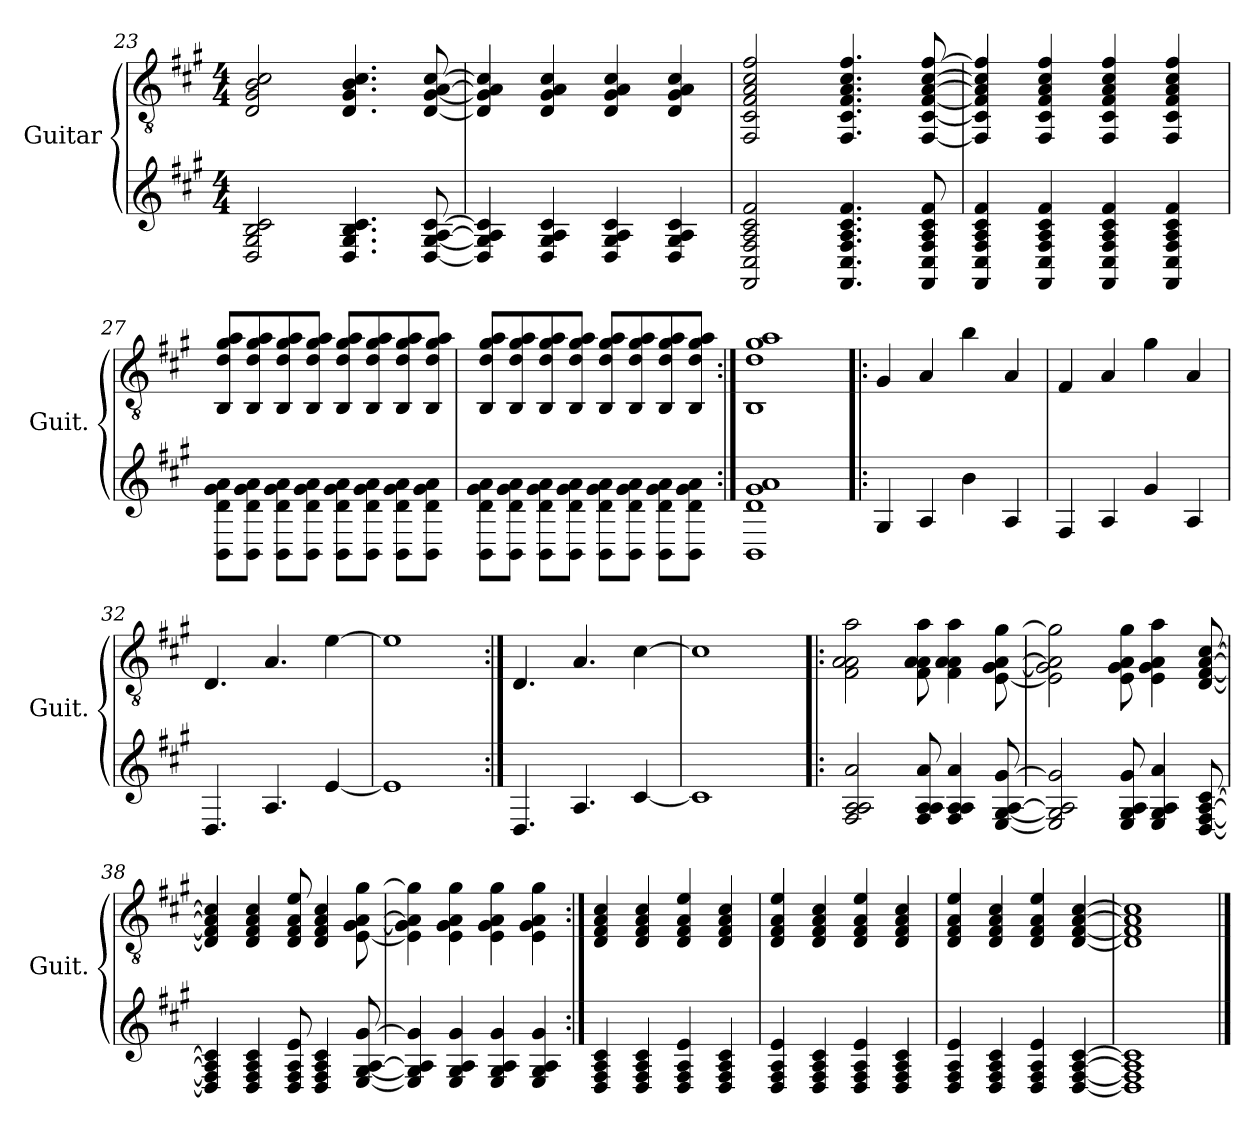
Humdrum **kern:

**kern	**kern
*part1	*part1
*staff2	*staff1
*I"Guitar	*
*I'Guit.	*
*	*clefGv2
*k[f#c#g#]	*k[f#c#g#]
*M4/4	*M4/4
=23	=23
2D 2G# 2B 2c#	2D/ 2G#/ 2B/ 2c#/
4.D 4.G# 4.B 4.c#	4.D/ 4.G#/ 4.B/ 4.c#/
[8D [8G# [8A [8c#	[8D/ [8G#/ [8A/ [8c#/
=24	=24
4D] 4G#] 4A] 4c#]	4D/] 4G#/] 4A/] 4c#/]
4D 4G# 4A 4c#	4D/ 4G#/ 4A/ 4c#/
4D 4G# 4A 4c#	4D/ 4G#/ 4A/ 4c#/
4D 4G# 4A 4c#	4D/ 4G#/ 4A/ 4c#/
=25	=25
2FF# 2C# 2F# 2A 2c# 2f#	2FF#/ 2C#/ 2F#/ 2A/ 2c#/ 2f#/
4.FF# 4.C# 4.F# 4.A 4.c# 4.f#	4.FF#/ 4.C#/ 4.F#/ 4.A/ 4.c#/ 4.f#/
8FF# 8C# 8F# 8A 8c# 8f#	[8FF#/ [8C#/ [8F#/ [8A/ [8c#/ [8f#/
=26	=26
4FF# 4C# 4F# 4A 4c# 4f#	4FF#/] 4C#/] 4F#/] 4A/] 4c#/] 4f#/]
4FF# 4C# 4F# 4A 4c# 4f#	4FF#/ 4C#/ 4F#/ 4A/ 4c#/ 4f#/
4FF# 4C# 4F# 4A 4c# 4f#	4FF#/ 4C#/ 4F#/ 4A/ 4c#/ 4f#/
4FF# 4C# 4F# 4A 4c# 4f#	4FF#/ 4C#/ 4F#/ 4A/ 4c#/ 4f#/
!!LO:PB:g=z
=27	=27
8BB\ 8d\ 8g#\ 8a\L	8BB/ 8d/ 8g#/ 8a/L
8BB\ 8d\ 8g#\ 8a\J	8BB/ 8d/ 8g#/ 8a/
8BB\ 8d\ 8g#\ 8a\L	8BB/ 8d/ 8g#/ 8a/
8BB\ 8d\ 8g#\ 8a\J	8BB/ 8d/ 8g#/ 8a/J
8BB\ 8d\ 8g#\ 8a\L	8BB/ 8d/ 8g#/ 8a/L
8BB\ 8d\ 8g#\ 8a\J	8BB/ 8d/ 8g#/ 8a/
8BB\ 8d\ 8g#\ 8a\L	8BB/ 8d/ 8g#/ 8a/
8BB\ 8d\ 8g#\ 8a\J	8BB/ 8d/ 8g#/ 8a/J
=28	=28
8BB\ 8d\ 8g#\ 8a\L	8BB/ 8d/ 8g#/ 8a/L
8BB\ 8d\ 8g#\ 8a\J	8BB/ 8d/ 8g#/ 8a/
8BB\ 8d\ 8g#\ 8a\L	8BB/ 8d/ 8g#/ 8a/
8BB\ 8d\ 8g#\ 8a\J	8BB/ 8d/ 8g#/ 8a/J
8BB\ 8d\ 8g#\ 8a\L	8BB/ 8d/ 8g#/ 8a/L
8BB\ 8d\ 8g#\ 8a\J	8BB/ 8d/ 8g#/ 8a/
8BB\ 8d\ 8g#\ 8a\L	8BB/ 8d/ 8g#/ 8a/
8BB\ 8d\ 8g#\ 8a\J	8BB/ 8d/ 8g#/ 8a/J
=29:|!	=29:|!
1BB 1d 1g# 1a	1BB 1d 1g# 1a
!!LO:LB:g=z
=30!|:	=30!|:
4G#	4G#/
4A	4A/
4b	4b\
4A	4A/
=31	=31
4F#	4F#/
4A	4A/
4g#	4g#\
4A	4A/
=32	=32
4.D	4.D/
4.A	4.A/
[4e	[4e\
=33	=33
1e]	1e]
=34:|!	=34:|!
4.D	4.D/
4.A	4.A/
[4c#	[4c#\
=35	=35
1c#]	1c#]
!!LO:LB:g=z
=36!|:	=36!|:
2F# 2A 2A 2a	2F#\ 2A\ 2A\ 2a\
8F# 8A 8A 8a	8F#\ 8A\ 8A\ 8a\
4F# 4A 4A 4a	4F#\ 4A\ 4A\ 4a\
[8E [8G# [8A [8g#	[8E\ [8G#\ [8A\ [8g#\
=37	=37
2E] 2G#] 2A] 2g#]	2E\] 2G#\] 2A\] 2g#\]
8E 8G# 8A 8g#	8E\ 8G#\ 8A\ 8g#\
4E 4G# 4A 4a	4E\ 4G#\ 4A\ 4a\
[8D [8F# [8A [8c#	[8D/ [8F#/ [8A/ [8c#/
=38	=38
4D] 4F#] 4A] 4c#]	4D/] 4F#/] 4A/] 4c#/]
4D 4F# 4A 4c#	4D/ 4F#/ 4A/ 4c#/
8D 8F# 8A 8e	8D/ 8F#/ 8A/ 8e/
4D 4F# 4A 4c#	4D/ 4F#/ 4A/ 4c#/
[8E [8G# [8A [8g#	[8E\ [8G#\ [8A\ [8g#\
=39	=39
4E] 4G#] 4A] 4g#]	4E\] 4G#\] 4A\] 4g#\]
4E 4G# 4A 4g#	4E\ 4G#\ 4A\ 4g#\
4E 4G# 4A 4g#	4E\ 4G#\ 4A\ 4g#\
4E 4G# 4A 4g#	4E\ 4G#\ 4A\ 4g#\
=40:|!	=40:|!
4D 4F# 4A 4c#	4D/ 4F#/ 4A/ 4c#/
4D 4F# 4A 4c#	4D/ 4F#/ 4A/ 4c#/
4D 4F# 4A 4e	4D/ 4F#/ 4A/ 4e/
4D 4F# 4A 4c#	4D/ 4F#/ 4A/ 4c#/
=41	=41
4D 4F# 4A 4e	4D/ 4F#/ 4A/ 4e/
4D 4F# 4A 4c#	4D/ 4F#/ 4A/ 4c#/
4D 4F# 4A 4e	4D/ 4F#/ 4A/ 4e/
4D 4F# 4A 4c#	4D/ 4F#/ 4A/ 4c#/
!!LO:LB:g=z
=42	=42
4D 4F# 4A 4e	4D/ 4F#/ 4A/ 4e/
4D 4F# 4A 4c#	4D/ 4F#/ 4A/ 4c#/
4D 4F# 4A 4e	4D/ 4F#/ 4A/ 4e/
[4D [4F# [4A [4c#	[4D/ [4F#/ [4A/ [4c#/
=43	=43
1D] 1F#] 1A] 1c#]	1D] 1F#] 1A] 1c#]
==	==
*-	*-
